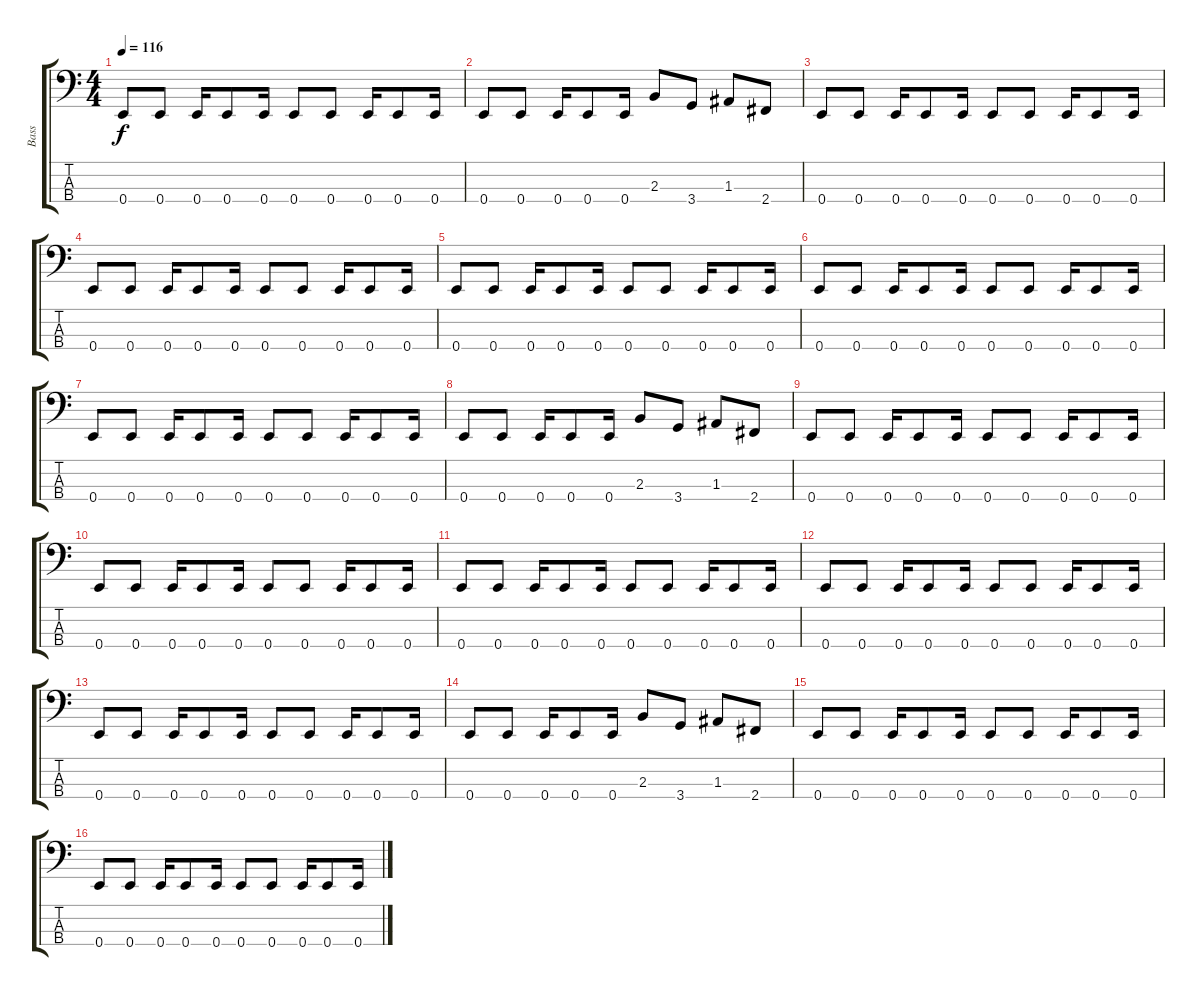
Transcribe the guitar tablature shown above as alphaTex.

\track ("Bass" "Bass") {instrument electricbasspick}
\staff {score tabs}
\tuning (G2 D2 A1 E1) {hide}
\ts (4 4)
\tempo 116
\clef f4
\ks c
0.4.8{dy f} 0.4.8 0.4.16 0.4.8 0.4.16 0.4.8 0.4.8 0.4.16 0.4.8 0.4.16 |
0.4.8 0.4.8 0.4.16 0.4.8 0.4.16 2.3.8 3.4.8 1.3.8 2.4.8 |
0.4.8 0.4.8 0.4.16 0.4.8 0.4.16 0.4.8 0.4.8 0.4.16 0.4.8 0.4.16 |
0.4.8 0.4.8 0.4.16 0.4.8 0.4.16 0.4.8 0.4.8 0.4.16 0.4.8 0.4.16 |
0.4.8 0.4.8 0.4.16 0.4.8 0.4.16 0.4.8 0.4.8 0.4.16 0.4.8 0.4.16 |
0.4.8 0.4.8 0.4.16 0.4.8 0.4.16 0.4.8 0.4.8 0.4.16 0.4.8 0.4.16 |
0.4.8 0.4.8 0.4.16 0.4.8 0.4.16 0.4.8 0.4.8 0.4.16 0.4.8 0.4.16 |
0.4.8 0.4.8 0.4.16 0.4.8 0.4.16 2.3.8 3.4.8 1.3.8 2.4.8 |
0.4.8 0.4.8 0.4.16 0.4.8 0.4.16 0.4.8 0.4.8 0.4.16 0.4.8 0.4.16 |
0.4.8 0.4.8 0.4.16 0.4.8 0.4.16 0.4.8 0.4.8 0.4.16 0.4.8 0.4.16 |
0.4.8 0.4.8 0.4.16 0.4.8 0.4.16 0.4.8 0.4.8 0.4.16 0.4.8 0.4.16 |
0.4.8 0.4.8 0.4.16 0.4.8 0.4.16 0.4.8 0.4.8 0.4.16 0.4.8 0.4.16 |
0.4.8 0.4.8 0.4.16 0.4.8 0.4.16 0.4.8 0.4.8 0.4.16 0.4.8 0.4.16 |
0.4.8 0.4.8 0.4.16 0.4.8 0.4.16 2.3.8 3.4.8 1.3.8 2.4.8 |
0.4.8 0.4.8 0.4.16 0.4.8 0.4.16 0.4.8 0.4.8 0.4.16 0.4.8 0.4.16 |
0.4.8 0.4.8 0.4.16 0.4.8 0.4.16 0.4.8 0.4.8 0.4.16 0.4.8 0.4.16
